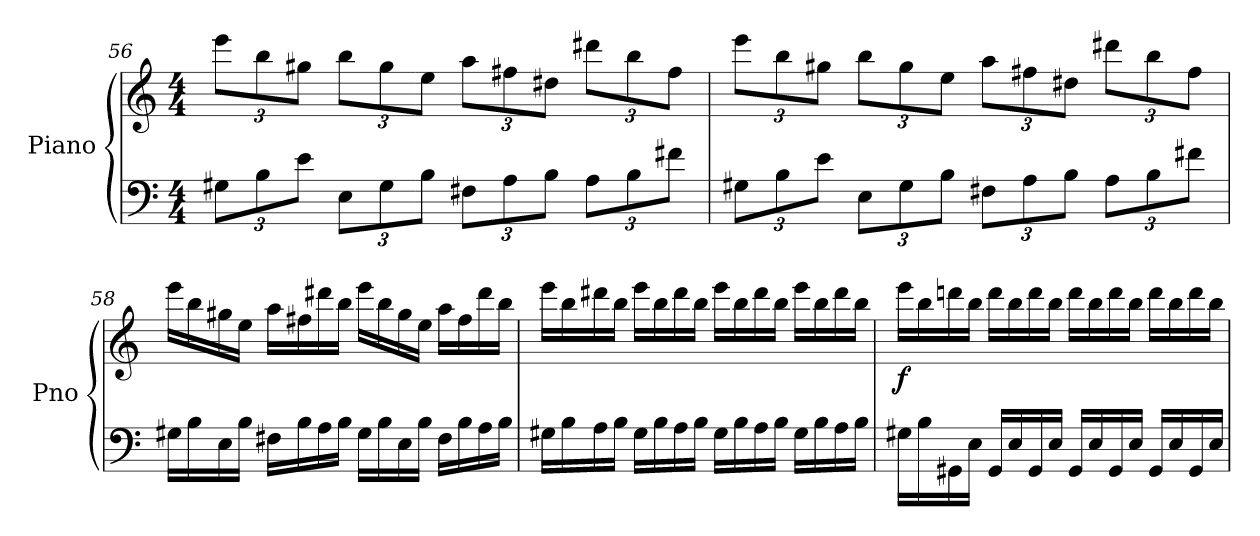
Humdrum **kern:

**kern	**kern	**dynam
*part1	*part1	*part1
*staff2	*staff1	*staff1/2
*I"Piano	*	*
*I'Pno	*	*
*clefF4	*clefG2	*
*k[]	*k[]	*
*M4/4	*M4/4	*
*Xbrackettup	*Xbrackettup	*
=56	=56	=56
!	!	!LO:DY:b
12G#X\L	12eee\L	other-dynamics
12B\	12bb\	.
12e\J	12gg#X\J	.
12E\L	12bb\L	.
12G#\	12gg#\	.
12B\J	12ee\J	.
12F#X\L	12aa\L	.
12A\	12ff#X\	.
12B\J	12dd#X\J	.
12A\L	12ddd#X\L	.
12B\	12bb\	.
12f#X\J	12ff#\J	.
!!LO:LB:g=z
=57	=57	=57
12G#X\L	12eee\L	.
12B\	12bb\	.
12e\J	12gg#X\J	.
12E\L	12bb\L	.
12G#\	12gg#\	.
12B\J	12ee\J	.
12F#X\L	12aa\L	.
12A\	12ff#X\	.
12B\J	12dd#X\J	.
12A\L	12ddd#X\L	.
12B\	12bb\	.
12f#X\J	12ff#\J	.
=58	=58	=58
!	!	!LO:DY:b
16G#X\LL	16eee\LL	other-dynamics
16B\	16bb\	.
16E\	16gg#X\	.
16B\JJ	16ee\JJ	.
16F#X\LL	16aa\LL	.
16B\	16ff#X\	.
16A\	16ddd#X\	.
16B\JJ	16bb\JJ	.
16G#\LL	16eee\LL	.
16B\	16bb\	.
16E\	16gg#\	.
16B\JJ	16ee\JJ	.
16F#\LL	16aa\LL	.
16B\	16ff#\	.
16A\	16ddd#\	.
16B\JJ	16bb\JJ	.
!!LO:LB:g=z
=59	=59	=59
16G#X\LL	16eee\LL	.
16B\	16bb\	.
16A\	16ddd#X\	.
16B\JJ	16bb\JJ	.
16G#\LL	16eee\LL	.
16B\	16bb\	.
16A\	16ddd#\	.
16B\JJ	16bb\JJ	.
16G#\LL	16eee\LL	.
16B\	16bb\	.
16A\	16ddd#\	.
16B\JJ	16bb\JJ	.
16G#\LL	16eee\LL	.
16B\	16bb\	.
16A\	16ddd#\	.
16B\JJ	16bb\JJ	.
=60	=60	=60
!	!	!LO:DY:b
16G#X\LL	16eee\LL	f
16B\	16bb\	.
16GG#X\	16dddn\	.
16E\JJ	16bb\JJ	.
16GG#/LL	16ddd\LL	.
16E/	16bb\	.
16GG#/	16ddd\	.
16E/JJ	16bb\JJ	.
16GG#/LL	16ddd\LL	.
16E/	16bb\	.
16GG#/	16ddd\	.
16E/JJ	16bb\JJ	.
16GG#/LL	16ddd\LL	.
16E/	16bb\	.
16GG#/	16ddd\	.
16E/JJ	16bb\JJ	.
=	=	=
*-	*-	*-
